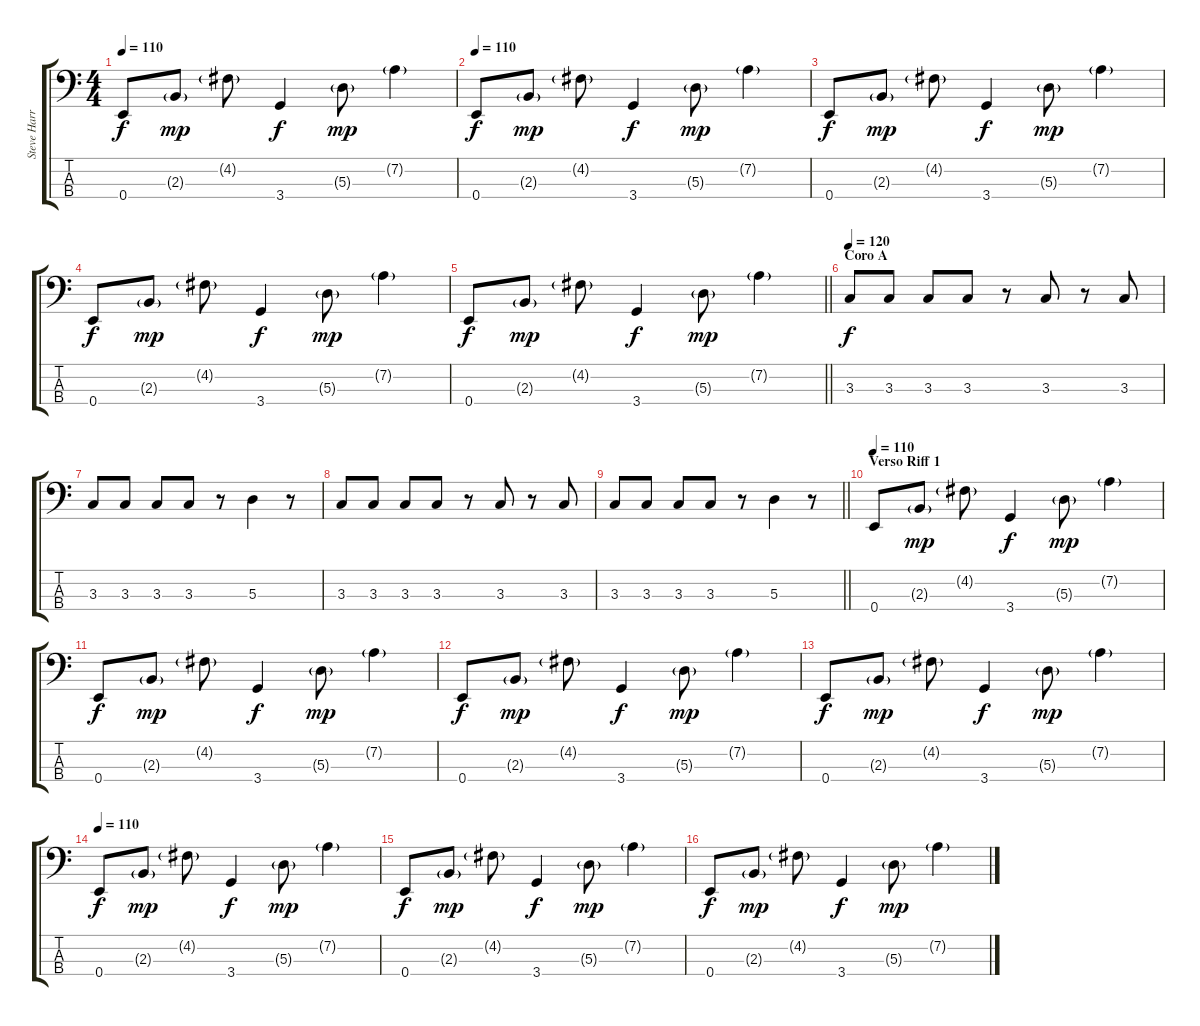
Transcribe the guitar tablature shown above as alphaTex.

\track ("Steve Harris" "Steve Harr") {instrument electricbassfinger}
\staff {score tabs}
\tuning (G2 D2 A1 E1) {hide}
\ts (4 4)
\tempo 110
\clef f4
\ks c
0.4.8{dy f} 2.3{g}.8{dy mp} 4.2{g}.8 3.4.4{dy f} 5.3{g}.8{dy mp} 7.2{g}.4 |
\tempo 110
0.4.8{dy f} 2.3{g}.8{dy mp} 4.2{g}.8 3.4.4{dy f} 5.3{g}.8{dy mp} 7.2{g}.4 |
0.4.8{dy f} 2.3{g}.8{dy mp} 4.2{g}.8 3.4.4{dy f} 5.3{g}.8{dy mp} 7.2{g}.4 |
0.4.8{dy f} 2.3{g}.8{dy mp} 4.2{g}.8 3.4.4{dy f} 5.3{g}.8{dy mp} 7.2{g}.4 |
\barLineRight lightlight
0.4.8{dy f} 2.3{g}.8{dy mp} 4.2{g}.8 3.4.4{dy f} 5.3{g}.8{dy mp} 7.2{g}.4 |
\section ("" "Coro A")
\tempo 120
3.3.8{dy f} 3.3.8 3.3.8 3.3.8 r.8 3.3.8 r.8 3.3.8 |
3.3.8 3.3.8 3.3.8 3.3.8 r.8 5.3.4 r.8 |
3.3.8 3.3.8 3.3.8 3.3.8 r.8 3.3.8 r.8 3.3.8 |
\barLineRight lightlight
3.3.8 3.3.8 3.3.8 3.3.8 r.8 5.3.4 r.8 |
\section ("" "Verso Riff 1")
\tempo 110
0.4.8 2.3{g}.8{dy mp} 4.2{g}.8 3.4.4{dy f} 5.3{g}.8{dy mp} 7.2{g}.4 |
0.4.8{dy f} 2.3{g}.8{dy mp} 4.2{g}.8 3.4.4{dy f} 5.3{g}.8{dy mp} 7.2{g}.4 |
0.4.8{dy f} 2.3{g}.8{dy mp} 4.2{g}.8 3.4.4{dy f} 5.3{g}.8{dy mp} 7.2{g}.4 |
0.4.8{dy f} 2.3{g}.8{dy mp} 4.2{g}.8 3.4.4{dy f} 5.3{g}.8{dy mp} 7.2{g}.4 |
\tempo 110
0.4.8{dy f} 2.3{g}.8{dy mp} 4.2{g}.8 3.4.4{dy f} 5.3{g}.8{dy mp} 7.2{g}.4 |
0.4.8{dy f} 2.3{g}.8{dy mp} 4.2{g}.8 3.4.4{dy f} 5.3{g}.8{dy mp} 7.2{g}.4 |
0.4.8{dy f} 2.3{g}.8{dy mp} 4.2{g}.8 3.4.4{dy f} 5.3{g}.8{dy mp} 7.2{g}.4
